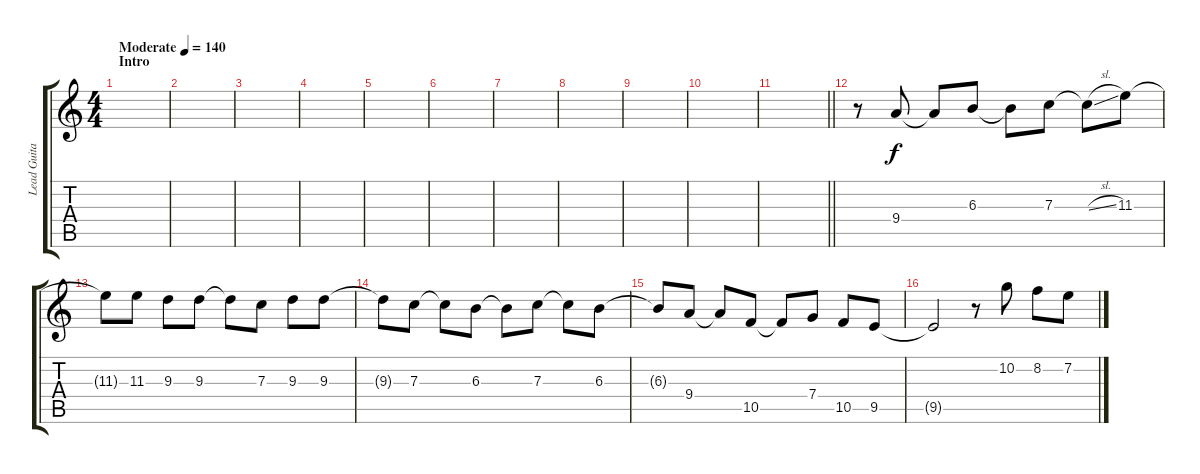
\track ("Lead Guitar" "Lead Guita") {instrument overdrivenguitar}
\staff {score tabs}
\tuning (D4 A3 F3 C3 G2 D2) {hide}
\ts (4 4)
\section ("" "Intro")
\tempo (140 "Moderate")
\clef g2
\ks c
|
|
|
|
|
|
|
|
|
|
\barLineRight lightlight
|
\section ("" "")
r.8 9.4.8 9.4{t}.8 6.3.8 6.3{t}.8 7.3.8 7.3{sl t}.8 11.3.8 |
11.3{t}.8 11.3.8 9.3.8 9.3.8 9.3{t}.8 7.3.8 9.3.8 9.3.8 |
9.3{t}.8 7.3.8 7.3{t}.8 6.3.8 6.3{t}.8 7.3.8 7.3{t}.8 6.3.8 |
6.3{t}.8 9.4.8 9.4{t}.8 10.5.8 10.5{t}.8 7.4.8 10.5.8 9.5.8 |
9.5{t}.2 r.8 10.2.8 8.2.8 7.2.8
